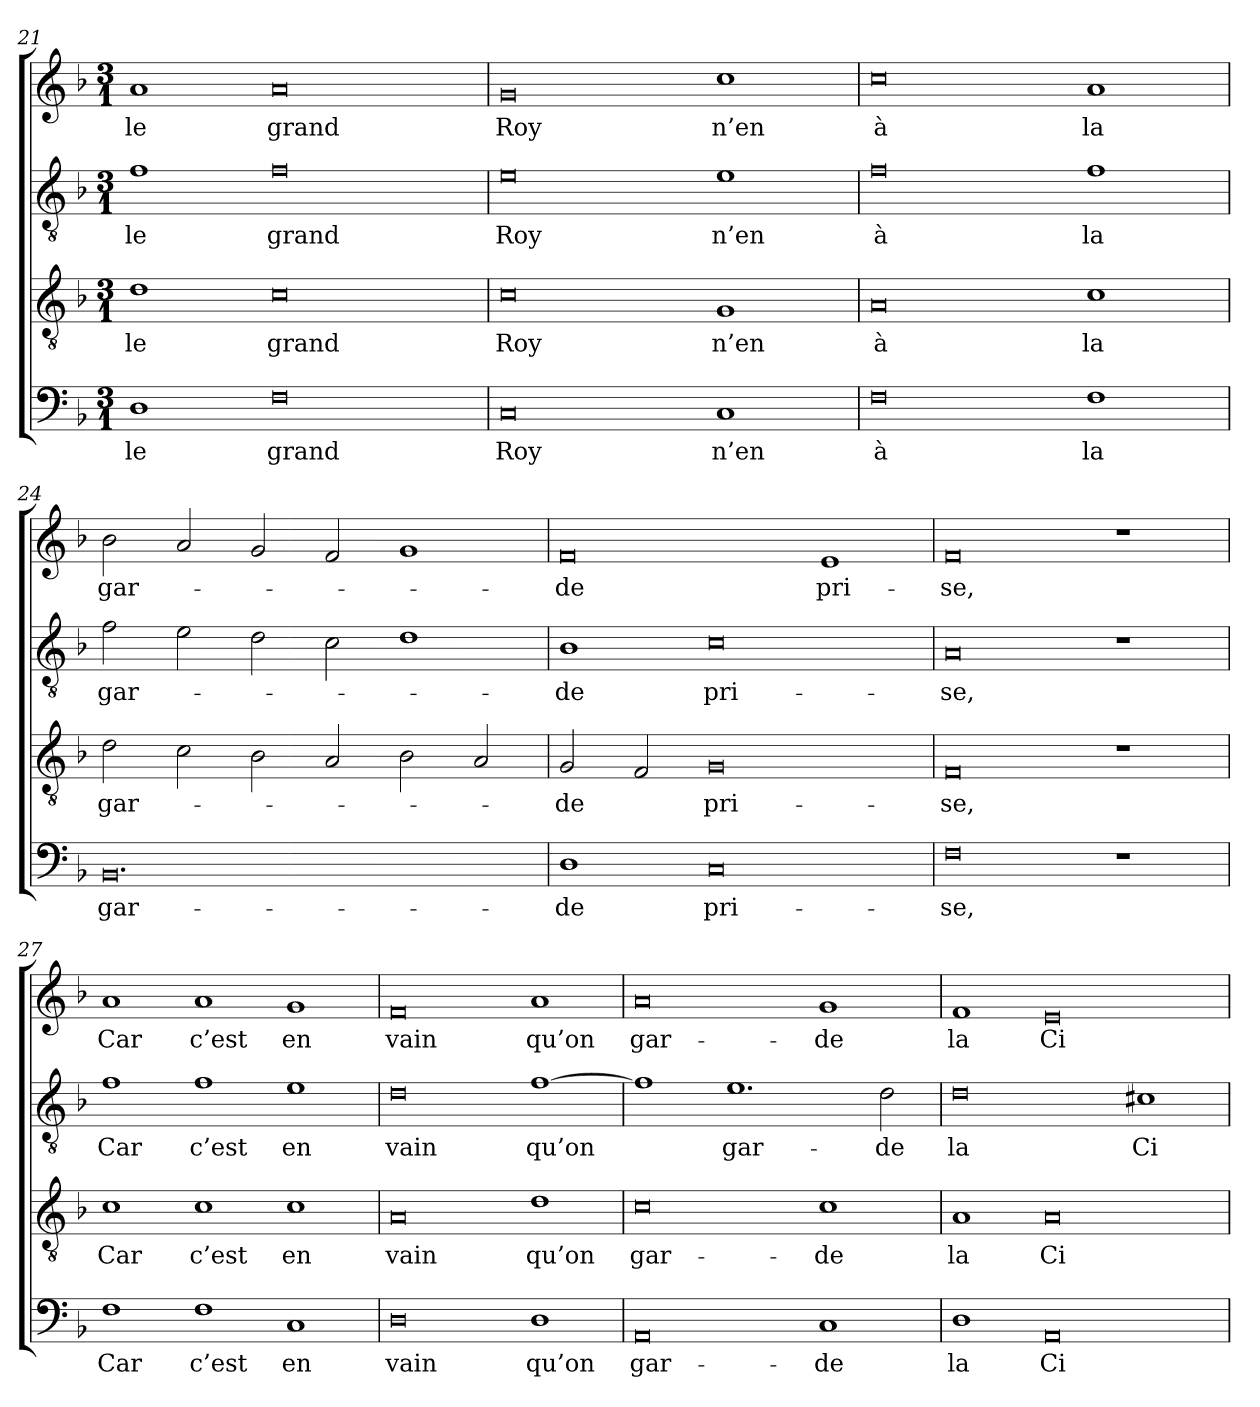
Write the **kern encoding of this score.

**kern	**text	**kern	**text	**kern	**text	**kern	**text
*part4	*part4	*part3	*part3	*part2	*part2	*part1	*part1
*staff4	*staff4	*staff3	*staff3	*staff2	*staff2	*staff1	*staff1
*clefF4	*	*clefGv2	*	*clefGv2	*	*clefG2	*
*k[b-]	*	*k[b-]	*	*k[b-]	*	*k[b-]	*
*M3/1	*	*M3/1	*	*M3/1	*	*M3/1	*
=21	=21	=21	=21	=21	=21	=21	=21
1D	le	1d	le	1f	le	1a	le
0F	grand	0c	grand	0f	grand	0a	grand
=22	=22	=22	=22	=22	=22	=22	=22
0C	Roy	0c	Roy	0e	Roy	0g	Roy
1C	n’en	1G	n’en	1e	n’en	1cc	n’en
=23	=23	=23	=23	=23	=23	=23	=23
0F	à	0A	à	0f	à	0cc	à
1F	la	1c	la	1f	la	1a	la
=24	=24	=24	=24	=24	=24	=24	=24
0.BB-	gar-	2d	gar-	2f	gar-	2b-	gar-
.	.	2c	.	2e	.	2a	.
.	.	2B-	.	2d	.	2g	.
.	.	2A	.	2c	.	2f	.
.	.	2B-	.	1d	.	1g	.
.	.	2A	.	.	.	.	.
!!LO:LB:g=z
=25	=25	=25	=25	=25	=25	=25	=25
1D	-de	2G	-de	1B-	-de	0f	-de
.	.	2F	.	.	.	.	.
0C	pri-	0G	pri-	0c	pri-	.	.
.	.	.	.	.	.	1e	pri-
=26	=26	=26	=26	=26	=26	=26	=26
0F	-se,	0F	-se,	0A	-se,	0f	-se,
1r	.	1r	.	1r	.	1r	.
=27	=27	=27	=27	=27	=27	=27	=27
1F	Car	1c	Car	1f	Car	1a	Car
1F	c’est	1c	c’est	1f	c’est	1a	c’est
1C	en	1c	en	1e	en	1g	en
=28	=28	=28	=28	=28	=28	=28	=28
0D	vain	0A	vain	0d	vain	0f	vain
1D	qu’on	1d	qu’on	[1f	qu’on	1a	qu’on
=29	=29	=29	=29	=29	=29	=29	=29
0AA	gar-	0c	gar-	1f]	.	0a	gar-
.	.	.	.	1.e	gar-	.	.
1C	-de	1c	-de	.	.	1g	-de
.	.	.	.	2d	-de	.	.
=30	=30	=30	=30	=30	=30	=30	=30
1D	la	1A	la	0d	la	1f	la
0AA	Ci-	0A	Ci-	.	.	0e	Ci-
.	.	.	.	1c#X	Ci-	.	.
=	=	=	=	=	=	=	=
*-	*-	*-	*-	*-	*-	*-	*-
